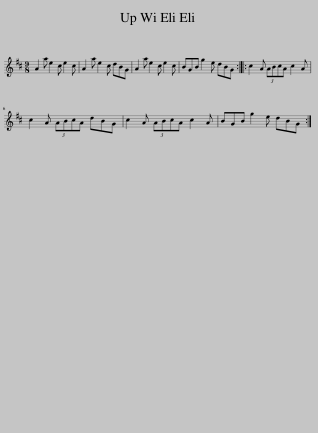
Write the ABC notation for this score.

X:1
L:1/8
M:9/8
I:linebreak $
K:D
V:1 treble
V:1
 A2 a e2 c e2 c | A2 a e2 c dBG | A2 a e2 c e2 c | BGB g2 e dBG :: c2 A (3ABcA c2 A |$ %5
 c2 A (3ABcA dBG | c2 A (3ABcA c2 A | BGB g2 e dBG :| %8
